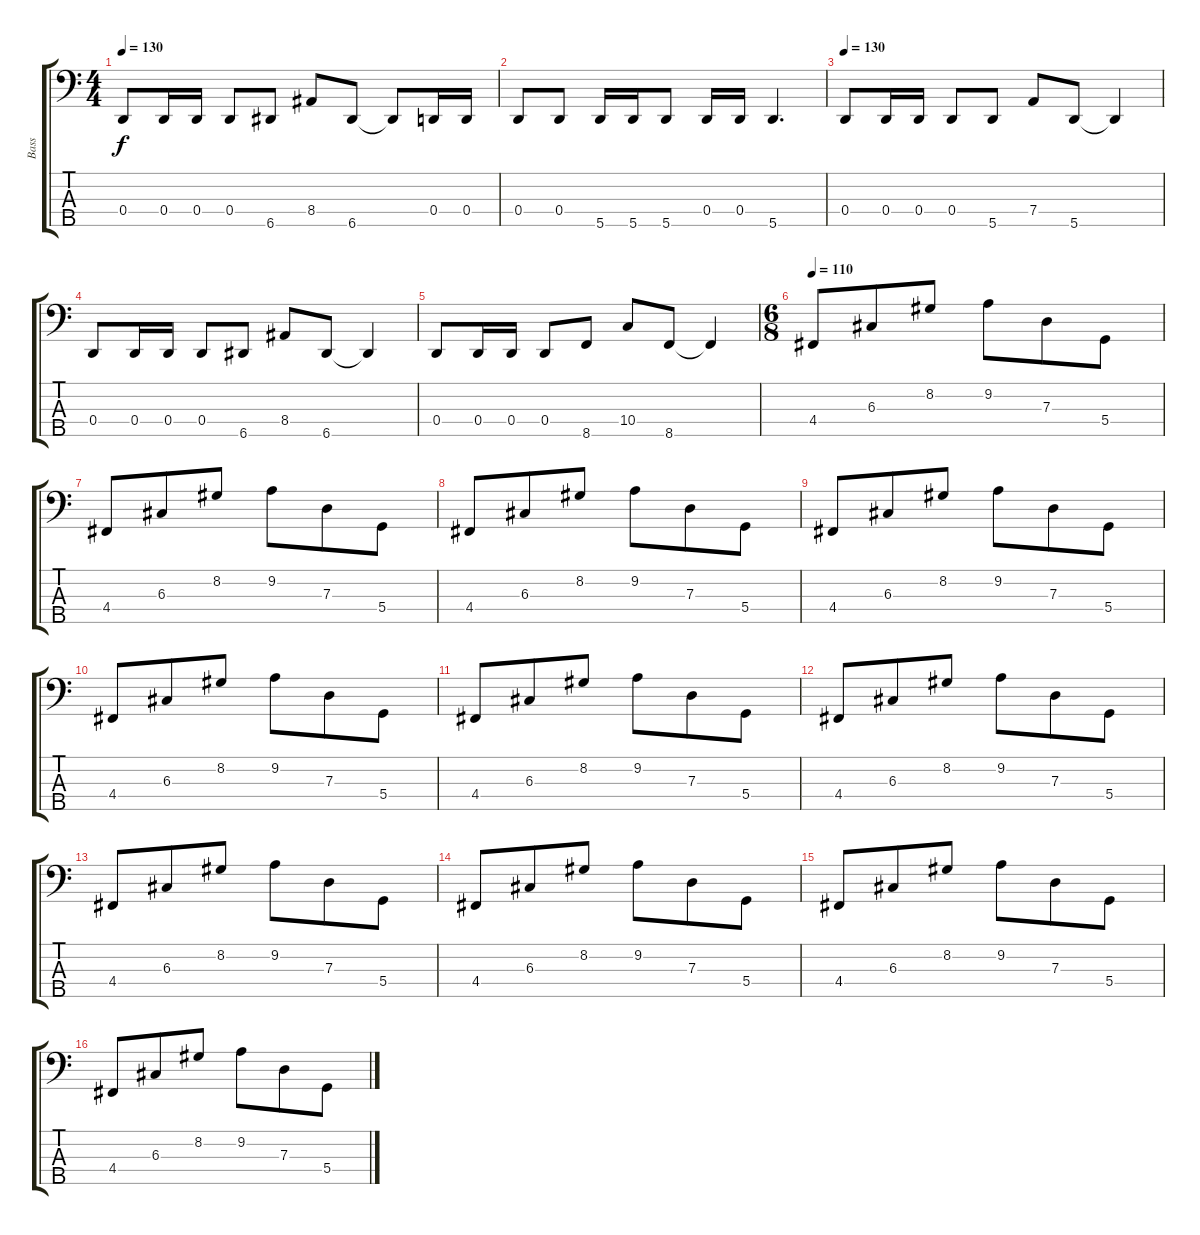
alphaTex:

\track ("Bass" "Bass") {instrument electricbasspick}
\staff {score tabs}
\tuning (F2 C2 G1 D1 A0) {hide}
\ts (4 4)
\tempo 130
\clef f4
\ks c
0.4.8{dy f} 0.4.16 0.4.16 0.4.8 6.5.8 8.4.8 6.5.8 6.5{t}.8 0.4.16 0.4.16 |
0.4.8 0.4.8 5.5.16 5.5.16 5.5.8 0.4.16 0.4.16 5.5.4{d} |
\tempo 130
0.4.8 0.4.16 0.4.16 0.4.8 5.5.8 7.4.8 5.5.8 5.5{t}.4 |
0.4.8 0.4.16 0.4.16 0.4.8 6.5.8 8.4.8 6.5.8 6.5{t}.4 |
0.4.8 0.4.16 0.4.16 0.4.8 8.5.8 10.4.8 8.5.8 8.5{t}.4 |
\ts (6 8)
\tempo 110
4.4.8 6.3.8 8.2.8 9.2.8 7.3.8 5.4.8 |
4.4.8 6.3.8 8.2.8 9.2.8 7.3.8 5.4.8 |
4.4.8 6.3.8 8.2.8 9.2.8 7.3.8 5.4.8 |
4.4.8 6.3.8 8.2.8 9.2.8 7.3.8 5.4.8 |
4.4.8 6.3.8 8.2.8 9.2.8 7.3.8 5.4.8 |
4.4.8 6.3.8 8.2.8 9.2.8 7.3.8 5.4.8 |
4.4.8 6.3.8 8.2.8 9.2.8 7.3.8 5.4.8 |
4.4.8 6.3.8 8.2.8 9.2.8 7.3.8 5.4.8 |
4.4.8 6.3.8 8.2.8 9.2.8 7.3.8 5.4.8 |
4.4.8 6.3.8 8.2.8 9.2.8 7.3.8 5.4.8 |
4.4.8 6.3.8 8.2.8 9.2.8 7.3.8 5.4.8
